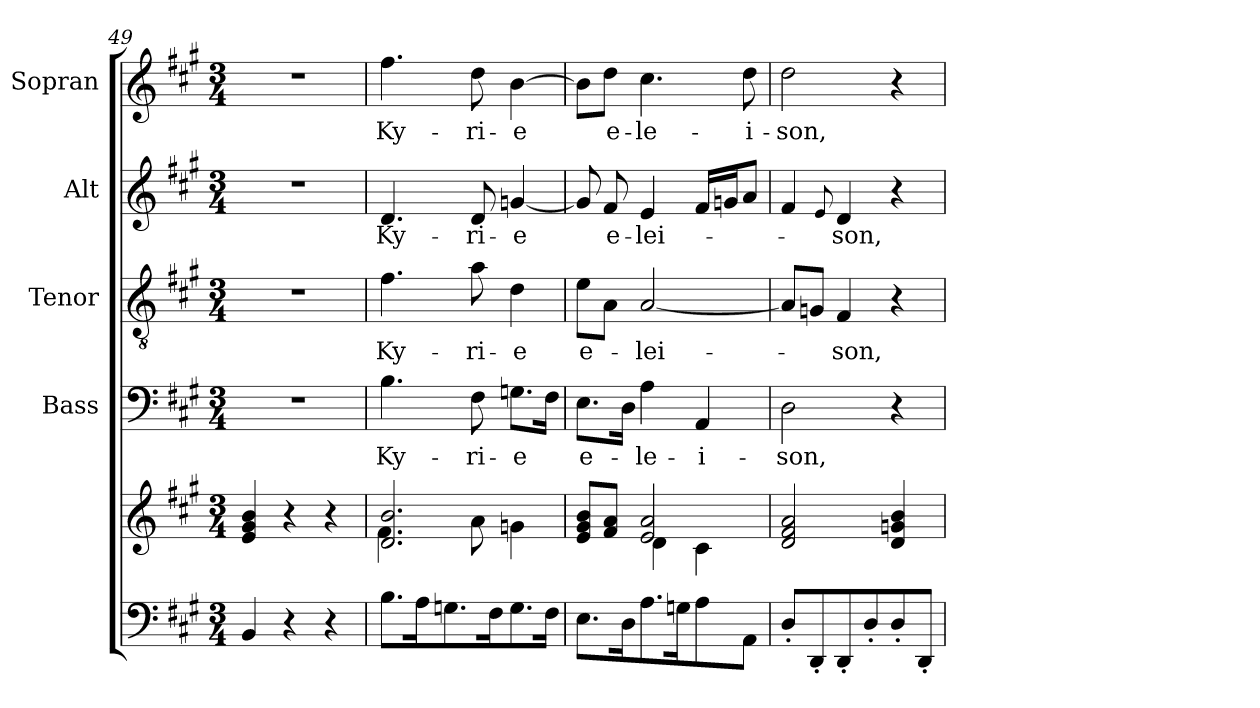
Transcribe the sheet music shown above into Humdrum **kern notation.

**kern	**kern	**kern	**text	**kern	**text	**kern	**text	**kern	**text
*part5	*part5	*part4	*part4	*part3	*part3	*part2	*part2	*part1	*part1
*staff6	*staff5	*staff4	*staff4	*staff3	*staff3	*staff2	*staff2	*staff1	*staff1
*	*	*I"Bass	*	*I"Tenor	*	*I"Alt	*	*I"Sopran	*
*	*	*I'B.	*	*I'T.	*	*I'A.	*	*I'S.	*
*clefF4	*clefG2	*clefF4	*	*clefGv2	*	*clefG2	*	*clefG2	*
*k[f#c#g#]	*k[f#c#g#]	*k[f#c#g#]	*	*k[f#c#g#]	*	*k[f#c#g#]	*	*k[f#c#g#]	*
*A:	*A:	*A:	*	*A:	*	*A:	*	*A:	*
*M3/4	*M3/4	*M3/4	*	*M3/4	*	*M3/4	*	*M3/4	*
=49	=49	=49	=49	=49	=49	=49	=49	=49	=49
4BB/	4e/ 4g#/ 4b/	2.r	.	2.r	.	2.r	.	2.r	.
4r	4r	.	.	.	.	.	.	.	.
4r	4r	.	.	.	.	.	.	.	.
=50	=50	=50	=50	=50	=50	=50	=50	=50	=50
*	*^	*	*	*	*	*	*	*	*
!	!	!	!	!LO:LY:b	!	!LO:LY:b	!	!LO:LY:b	!	!LO:LY:b
8.B\L	2.d/ 2.b/	4.f#\	4.B\	Ky-	4.f#\	Ky-	4.d/	Ky-	4.ff#\	Ky-
16A\k	.	.	.	.	.	.	.	.	.	.
8.Gn\	.	.	.	.	.	.	.	.	.	.
!	!	!	!	!LO:LY:b	!	!LO:LY:b	!	!LO:LY:b	!	!LO:LY:b
.	.	8a\	8F#\	-ri-	8a\	-ri-	8d/	-ri-	8dd\	-ri-
16F#\k	.	.	.	.	.	.	.	.	.	.
!	!	!	!	!LO:LY:b	!	!LO:LY:b	!	!LO:LY:b	!	!LO:LY:b
8.G\	.	4gn\	8.Gn\L	-e	4d\	-e	[4gn/	-e	[4b\	-e
16F#\Jk	.	.	16F#\Jk	.	.	.	.	.	.	.
=51	=51	=51	=51	=51	=51	=51	=51	=51	=51	=51
!	!	!	!	!LO:LY:b	!	!LO:LY:b	!	!	!	!
8.E\L	8e/ 8g#/ 8b/L	4ryy	8.E\L	e-	8e\L	e-	8g/]	.	8b\L]	.
!	!	!	!	!	!	!	!	!LO:LY:b	!	!LO:LY:b
.	8f#/ 8a/J	.	.	.	8A\J	.	8f#/	e-	8dd\J	e-
16D\k	.	.	16D\Jk	.	.	.	.	.	.	.
!	!	!	!	!LO:LY:b	!	!LO:LY:b	!	!LO:LY:b	!	!LO:LY:b
8.A\	2e/ 2a/	4d\	4A\	-le-	[2A/	-lei-	4e/	-lei-	4.cc#\	-le-
16Gn\k	.	.	.	.	.	.	.	.	.	.
!	!	!	!	!LO:LY:b	!	!	!	!	!	!
8A\	.	4c#\	4AA/	-i-	.	.	16f#/LL	.	.	.
.	.	.	.	.	.	.	16gn/J	.	.	.
!	!	!	!	!	!	!	!	!	!	!LO:LY:b
8AA\J	.	.	.	.	.	.	8a/J	.	8dd\	-i-
*	*v	*v	*	*	*	*	*	*	*	*
=52	=52	=52	=52	=52	=52	=52	=52	=52	=52
!	!	!	!LO:LY:b	!	!	!	!	!	!LO:LY:b
8D'</L	2d/ 2f#/ 2a/	2D\	-son,	8A/L]	.	4f#/	.	2dd\	-son,
8DD'</	.	.	.	8Gn/J	.	.	.	.	.
.	.	.	.	.	.	8qqe/	.	.	.
!	!	!	!	!	!LO:LY:b	!	!LO:LY:b	!	!
8DD'</	.	.	.	4F#/	-son,	4d/	-son,	.	.
8D'</	.	.	.	.	.	.	.	.	.
8D'</	4d/ 4gn/ 4b/	4r	.	4r	.	4r	.	4r	.
8DD'</J	.	.	.	.	.	.	.	.	.
=	=	=	=	=	=	=	=	=	=
*-	*-	*-	*-	*-	*-	*-	*-	*-	*-
